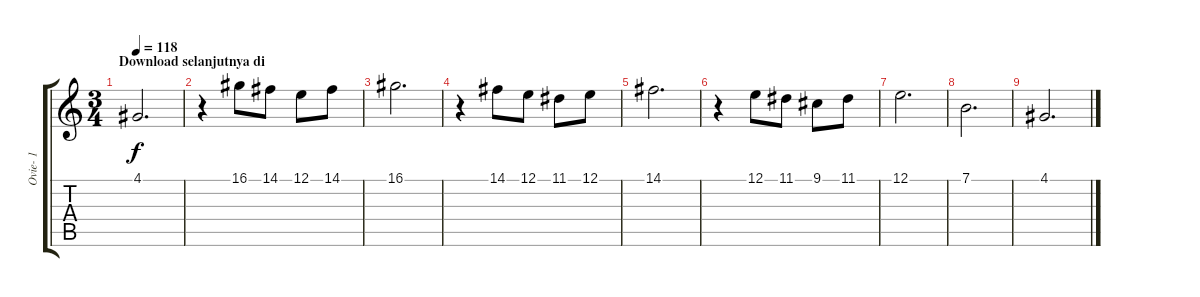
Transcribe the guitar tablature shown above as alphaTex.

\track ("Ovie- 1" "Ovie- 1") {instrument brightacousticpiano}
\staff {score tabs}
\tuning (E4 B3 G3 D3 A2 E2) {hide}
\ts (3 4)
\section ("" "Download selanjutnya di")
\tempo 118
\clef g2
\ks c
4.1.2{d dy f} |
r.4 16.1.8 14.1.8 12.1.8 14.1.8 |
16.1.2{d} |
r.4 14.1.8 12.1.8 11.1.8 12.1.8 |
14.1.2{d} |
r.4 12.1.8 11.1.8 9.1.8 11.1.8 |
12.1.2{d} |
7.1.2{d} |
4.1.2{d txt ""}
